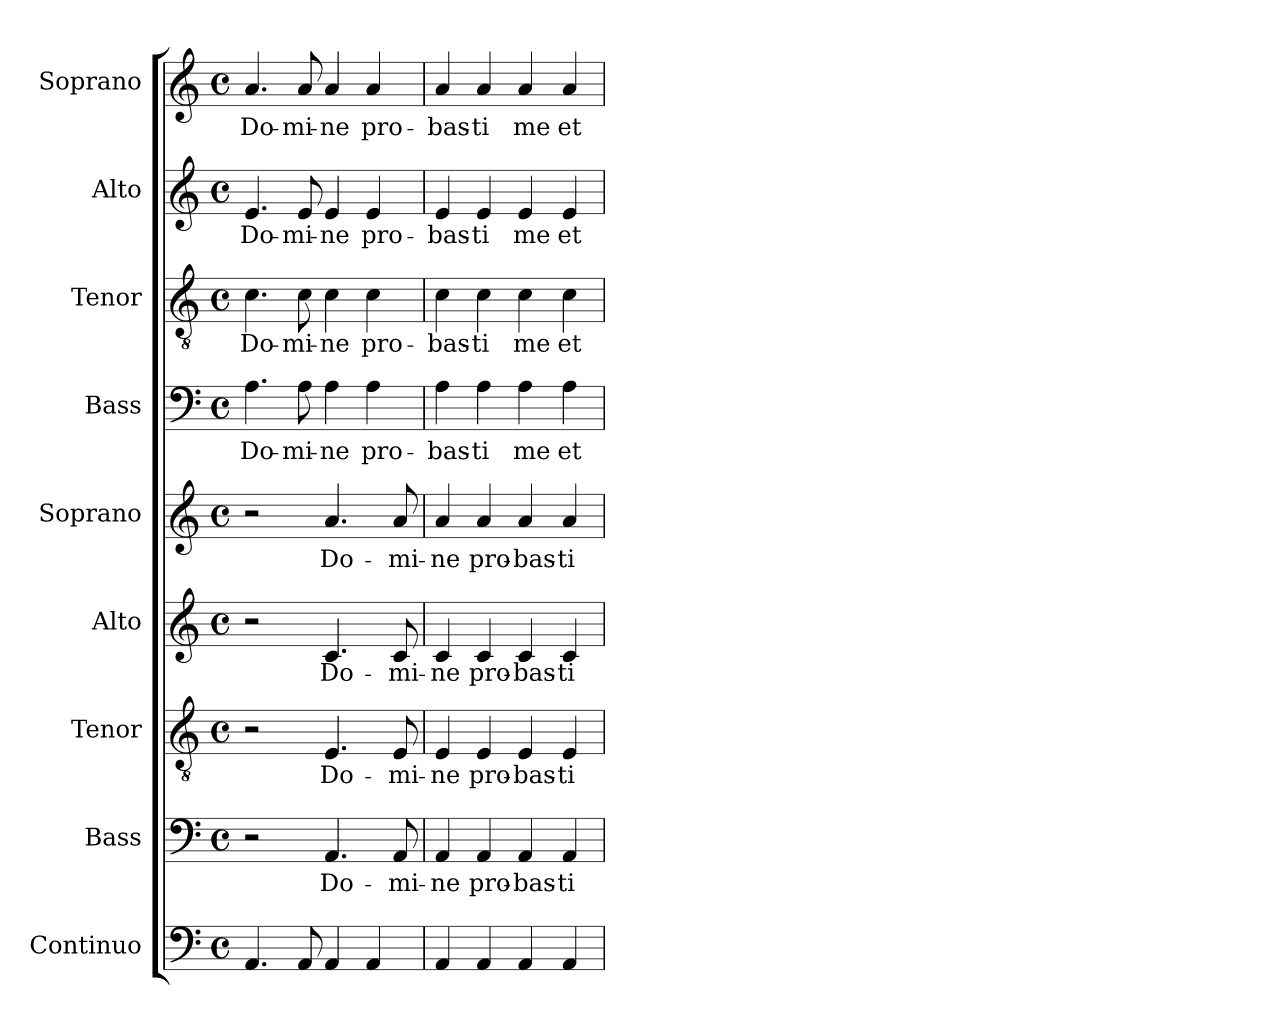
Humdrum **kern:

**kern	**kern	**text	**kern	**text	**kern	**text	**kern	**text	**kern	**text	**kern	**text	**kern	**text	**kern	**text
*part9	*part8	*part8	*part7	*part7	*part6	*part6	*part5	*part5	*part4	*part4	*part3	*part3	*part2	*part2	*part1	*part1
*staff9	*staff8	*staff8	*staff7	*staff7	*staff6	*staff6	*staff5	*staff5	*staff4	*staff4	*staff3	*staff3	*staff2	*staff2	*staff1	*staff1
*I"Continuo	*I"Bass	*	*I"Tenor	*	*I"Alto	*	*I"Soprano	*	*I"Bass	*	*I"Tenor	*	*I"Alto	*	*I"Soprano	*
*I'Cont.	*I'B.	*	*I'T.	*	*I'A.	*	*I'S.	*	*I'B.	*	*I'T.	*	*I'A.	*	*I'S.	*
!!LO:PB:g=z
*clefF4	*clefF4	*	*clefGv2	*	*clefG2	*	*clefG2	*	*clefF4	*	*clefGv2	*	*clefG2	*	*clefG2	*
*	*	*	*ITrd7c12	*	*	*	*	*	*	*	*ITrd7c12	*	*	*	*	*
*k[]	*k[]	*	*k[]	*	*k[]	*	*k[]	*	*k[]	*	*k[]	*	*k[]	*	*k[]	*
*C:	*C:	*	*C:	*	*C:	*	*C:	*	*C:	*	*C:	*	*C:	*	*C:	*
*M4/4	*M4/4	*	*M4/4	*	*M4/4	*	*M4/4	*	*M4/4	*	*M4/4	*	*M4/4	*	*M4/4	*
*met(c)	*met(c)	*	*met(c)	*	*met(c)	*	*met(c)	*	*met(c)	*	*met(c)	*	*met(c)	*	*met(c)	*
=1	=1	=1	=1	=1	=1	=1	=1	=1	=1	=1	=1	=1	=1	=1	=1	=1
!	!	!	!	!	!	!	!	!	!	!LO:LY:b:color=#000000	!	!	!	!	!	!
!	!	!	!	!	!	!	!	!	!	!	!	!LO:LY:b:color=#000000	!	!	!	!
!	!	!	!	!	!	!	!	!	!	!	!	!	!	!LO:LY:b:color=#000000	!	!
!	!	!	!	!	!	!	!	!	!	!	!	!	!	!	!	!LO:LY:b:color=#000000
4.AAi/	2r	.	2r	.	2r	.	2r	.	4.Ai\	Do-	4.Ci\	Do-	4.ei/	Do-	4.ai/	Do-
!	!	!	!	!	!	!	!	!	!	!LO:LY:b:color=#000000	!	!	!	!	!	!
!	!	!	!	!	!	!	!	!	!	!	!	!LO:LY:b:color=#000000	!	!	!	!
!	!	!	!	!	!	!	!	!	!	!	!	!	!	!LO:LY:b:color=#000000	!	!
!	!	!	!	!	!	!	!	!	!	!	!	!	!	!	!	!LO:LY:b:color=#000000
8AAi/	.	.	.	.	.	.	.	.	8Ai\	-mi-	8Ci\	-mi-	8ei/	-mi-	8ai/	-mi-
!	!	!LO:LY:b:color=#000000	!	!	!	!	!	!	!	!	!	!	!	!	!	!
!	!	!	!	!LO:LY:b:color=#000000	!	!	!	!	!	!	!	!	!	!	!	!
!	!	!	!	!	!	!LO:LY:b:color=#000000	!	!	!	!	!	!	!	!	!	!
!	!	!	!	!	!	!	!	!LO:LY:b:color=#000000	!	!	!	!	!	!	!	!
!	!	!	!	!	!	!	!	!	!	!LO:LY:b:color=#000000	!	!	!	!	!	!
!	!	!	!	!	!	!	!	!	!	!	!	!LO:LY:b:color=#000000	!	!	!	!
!	!	!	!	!	!	!	!	!	!	!	!	!	!	!LO:LY:b:color=#000000	!	!
!	!	!	!	!	!	!	!	!	!	!	!	!	!	!	!	!LO:LY:b:color=#000000
4AAi/	4.AAi/	Do-	4.EEi/	Do-	4.ci/	Do-	4.ai/	Do-	4Ai\	-ne	4Ci\	-ne	4ei/	-ne	4ai/	-ne
!	!	!	!	!	!	!	!	!	!	!LO:LY:b:color=#000000	!	!	!	!	!	!
!	!	!	!	!	!	!	!	!	!	!	!	!LO:LY:b:color=#000000	!	!	!	!
!	!	!	!	!	!	!	!	!	!	!	!	!	!	!LO:LY:b:color=#000000	!	!
!	!	!	!	!	!	!	!	!	!	!	!	!	!	!	!	!LO:LY:b:color=#000000
4AAi/	.	.	.	.	.	.	.	.	4Ai\	pro-	4Ci\	pro-	4ei/	pro-	4ai/	pro-
!	!	!LO:LY:b:color=#000000	!	!	!	!	!	!	!	!	!	!	!	!	!	!
!	!	!	!	!LO:LY:b:color=#000000	!	!	!	!	!	!	!	!	!	!	!	!
!	!	!	!	!	!	!LO:LY:b:color=#000000	!	!	!	!	!	!	!	!	!	!
!	!	!	!	!	!	!	!	!LO:LY:b:color=#000000	!	!	!	!	!	!	!	!
.	8AAi/	-mi-	8EEi/	-mi-	8ci/	-mi-	8ai/	-mi-	.	.	.	.	.	.	.	.
=2	=2	=2	=2	=2	=2	=2	=2	=2	=2	=2	=2	=2	=2	=2	=2	=2
!	!	!LO:LY:b:color=#000000	!	!	!	!	!	!	!	!	!	!	!	!	!	!
!	!	!	!	!LO:LY:b:color=#000000	!	!	!	!	!	!	!	!	!	!	!	!
!	!	!	!	!	!	!LO:LY:b:color=#000000	!	!	!	!	!	!	!	!	!	!
!	!	!	!	!	!	!	!	!LO:LY:b:color=#000000	!	!	!	!	!	!	!	!
!	!	!	!	!	!	!	!	!	!	!LO:LY:b:color=#000000	!	!	!	!	!	!
!	!	!	!	!	!	!	!	!	!	!	!	!LO:LY:b:color=#000000	!	!	!	!
!	!	!	!	!	!	!	!	!	!	!	!	!	!	!LO:LY:b:color=#000000	!	!
!	!	!	!	!	!	!	!	!	!	!	!	!	!	!	!	!LO:LY:b:color=#000000
4AAi/	4AAi/	-ne	4EEi/	-ne	4ci/	-ne	4ai/	-ne	4Ai\	-bas-	4Ci\	-bas-	4ei/	-bas-	4ai/	-bas-
!	!	!LO:LY:b:color=#000000	!	!	!	!	!	!	!	!	!	!	!	!	!	!
!	!	!	!	!LO:LY:b:color=#000000	!	!	!	!	!	!	!	!	!	!	!	!
!	!	!	!	!	!	!LO:LY:b:color=#000000	!	!	!	!	!	!	!	!	!	!
!	!	!	!	!	!	!	!	!LO:LY:b:color=#000000	!	!	!	!	!	!	!	!
!	!	!	!	!	!	!	!	!	!	!LO:LY:b:color=#000000	!	!	!	!	!	!
!	!	!	!	!	!	!	!	!	!	!	!	!LO:LY:b:color=#000000	!	!	!	!
!	!	!	!	!	!	!	!	!	!	!	!	!	!	!LO:LY:b:color=#000000	!	!
!	!	!	!	!	!	!	!	!	!	!	!	!	!	!	!	!LO:LY:b:color=#000000
4AAi/	4AAi/	pro-	4EEi/	pro-	4ci/	pro-	4ai/	pro-	4Ai\	-ti	4Ci\	-ti	4ei/	-ti	4ai/	-ti
!	!	!LO:LY:b:color=#000000	!	!	!	!	!	!	!	!	!	!	!	!	!	!
!	!	!	!	!LO:LY:b:color=#000000	!	!	!	!	!	!	!	!	!	!	!	!
!	!	!	!	!	!	!LO:LY:b:color=#000000	!	!	!	!	!	!	!	!	!	!
!	!	!	!	!	!	!	!	!LO:LY:b:color=#000000	!	!	!	!	!	!	!	!
!	!	!	!	!	!	!	!	!	!	!LO:LY:b:color=#000000	!	!	!	!	!	!
!	!	!	!	!	!	!	!	!	!	!	!	!LO:LY:b:color=#000000	!	!	!	!
!	!	!	!	!	!	!	!	!	!	!	!	!	!	!LO:LY:b:color=#000000	!	!
!	!	!	!	!	!	!	!	!	!	!	!	!	!	!	!	!LO:LY:b:color=#000000
4AAi/	4AAi/	-bas-	4EEi/	-bas-	4ci/	-bas-	4ai/	-bas-	4Ai\	me	4Ci\	me	4ei/	me	4ai/	me
!	!	!LO:LY:b:color=#000000	!	!	!	!	!	!	!	!	!	!	!	!	!	!
!	!	!	!	!LO:LY:b:color=#000000	!	!	!	!	!	!	!	!	!	!	!	!
!	!	!	!	!	!	!LO:LY:b:color=#000000	!	!	!	!	!	!	!	!	!	!
!	!	!	!	!	!	!	!	!LO:LY:b:color=#000000	!	!	!	!	!	!	!	!
!	!	!	!	!	!	!	!	!	!	!LO:LY:b:color=#000000	!	!	!	!	!	!
!	!	!	!	!	!	!	!	!	!	!	!	!LO:LY:b:color=#000000	!	!	!	!
!	!	!	!	!	!	!	!	!	!	!	!	!	!	!LO:LY:b:color=#000000	!	!
!	!	!	!	!	!	!	!	!	!	!	!	!	!	!	!	!LO:LY:b:color=#000000
4AAi/	4AAi/	-ti	4EEi/	-ti	4ci/	-ti	4ai/	-ti	4Ai\	et	4Ci\	et	4ei/	et	4ai/	et
=	=	=	=	=	=	=	=	=	=	=	=	=	=	=	=	=
*-	*-	*-	*-	*-	*-	*-	*-	*-	*-	*-	*-	*-	*-	*-	*-	*-
